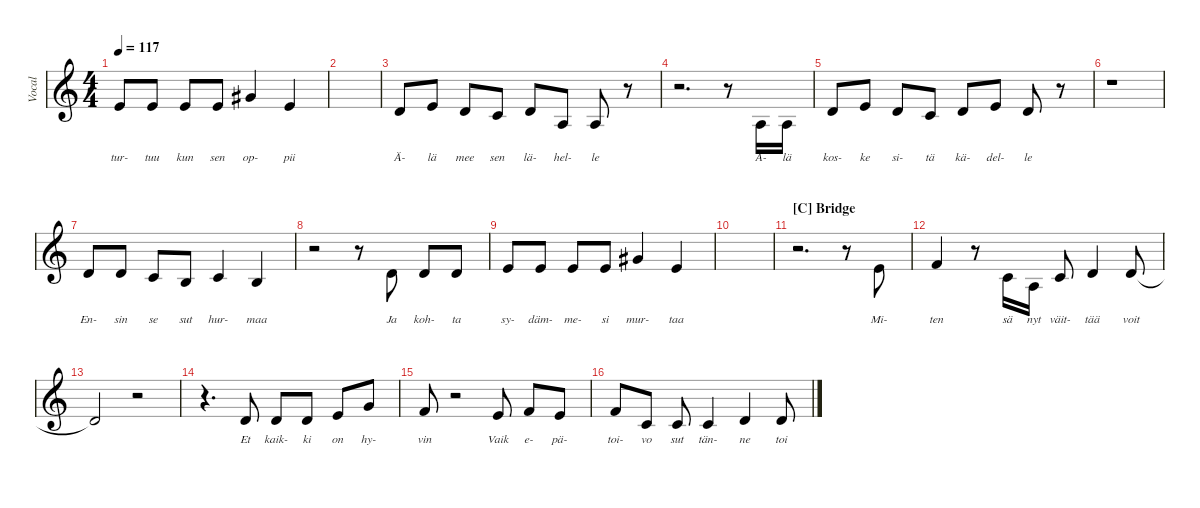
\defaultSystemsLayout 4
\hideDynamics
\bracketExtendMode nobrackets
\track ("Vocal" "Vocal") {instrument lead6voice}
\staff {score}
\tuning (E4 B3 G3 D3 A2 E2)
\ts (4 4)
\scale
0.14693
\tempo 117
\accidentals auto
\clef g2
\ottava regular
\simile none
\ks c
0.1.8{lyrics (0 "tur-") lyrics (1 "") lyrics (2 "") lyrics (3 "") lyrics (4 "") dy mf beam Up} 0.1.8{lyrics (0 "tuu") lyrics (1 "") lyrics (2 "") lyrics (3 "") lyrics (4 "") beam Up} 0.1.8{lyrics (0 "kun") lyrics (1 "") lyrics (2 "") lyrics (3 "") lyrics (4 "") beam Up} 0.1.8{lyrics (0 "sen") lyrics (1 "") lyrics (2 "") lyrics (3 "") lyrics (4 "") beam Up} 4.1{acc #}.4{lyrics (0 "op-") lyrics (1 "") lyrics (2 "") lyrics (3 "") lyrics (4 "") beam Up} 0.1.4{lyrics (0 "pii") lyrics (1 "") lyrics (2 "") lyrics (3 "") lyrics (4 "") beam Up} |
\scale
0.0597163 |
\scale
0.199777 3.2.8{lyrics (0 "Ä-") lyrics (1 "") lyrics (2 "") lyrics (3 "") lyrics (4 "") beam Up} 0.1.8{lyrics (0 "lä") lyrics (1 "") lyrics (2 "") lyrics (3 "") lyrics (4 "") beam Up} 3.2.8{lyrics (0 "mee") lyrics (1 "") lyrics (2 "") lyrics (3 "") lyrics (4 "") beam Up} 1.2.8{lyrics (0 "sen") lyrics (1 "") lyrics (2 "") lyrics (3 "") lyrics (4 "") beam Up} 3.2.8{lyrics (0 "lä-") lyrics (1 "") lyrics (2 "") lyrics (3 "") lyrics (4 "") beam Up} 2.3.8{lyrics (0 "hel-") lyrics (1 "") lyrics (2 "") lyrics (3 "") lyrics (4 "") beam Up} 2.3.8{lyrics (0 "le") lyrics (1 "") lyrics (2 "") lyrics (3 "") lyrics (4 "") beam Up} r.8{beam Down} |
\scale
0.0889065 r.2{d beam Down} r.8{beam Down} 2.3.16{lyrics (0 "Ä-") lyrics (1 "") lyrics (2 "") lyrics (3 "") lyrics (4 "") beam Up} 2.3.16{lyrics (0 "lä") lyrics (1 "") lyrics (2 "") lyrics (3 "") lyrics (4 "") beam Up} |
\scale
0.182521 3.2.8{lyrics (0 "kos-") lyrics (1 "") lyrics (2 "") lyrics (3 "") lyrics (4 "") beam Up} 0.1.8{lyrics (0 "ke") lyrics (1 "") lyrics (2 "") lyrics (3 "") lyrics (4 "") beam Up} 3.2.8{lyrics (0 "si-") lyrics (1 "") lyrics (2 "") lyrics (3 "") lyrics (4 "") beam Up} 1.2.8{lyrics (0 "tä") lyrics (1 "") lyrics (2 "") lyrics (3 "") lyrics (4 "") beam Up} 3.2.8{lyrics (0 "kä-") lyrics (1 "") lyrics (2 "") lyrics (3 "") lyrics (4 "") beam Up} 0.1.8{lyrics (0 "del-") lyrics (1 "") lyrics (2 "") lyrics (3 "") lyrics (4 "") beam Up} 3.2.8{lyrics (0 "le") lyrics (1 "") lyrics (2 "") lyrics (3 "") lyrics (4 "") beam Up} r.8{beam Down} |
\scale
0.0584153 r.1{beam Down} |
\scale
0.153381 3.2.8{lyrics (0 "En-") lyrics (1 "") lyrics (2 "") lyrics (3 "") lyrics (4 "") beam Up} 3.2.8{lyrics (0 "sin") lyrics (1 "") lyrics (2 "") lyrics (3 "") lyrics (4 "") beam Up} 1.2.8{lyrics (0 "se") lyrics (1 "") lyrics (2 "") lyrics (3 "") lyrics (4 "") beam Up} 0.2.8{lyrics (0 "sut") lyrics (1 "") lyrics (2 "") lyrics (3 "") lyrics (4 "") beam Up} 1.2.4{lyrics (0 "hur-") lyrics (1 "") lyrics (2 "") lyrics (3 "") lyrics (4 "") beam Up} 0.2.4{lyrics (0 "maa") lyrics (1 "") lyrics (2 "") lyrics (3 "") lyrics (4 "") beam Up} |
\scale
0.0923263 r.2{beam Down} r.8{beam Down} 3.2.8{lyrics (0 "Ja") lyrics (1 "") lyrics (2 "") lyrics (3 "") lyrics (4 "") beam Up} 3.2.8{lyrics (0 "koh-") lyrics (1 "") lyrics (2 "") lyrics (3 "") lyrics (4 "") beam Up} 3.2.8{lyrics (0 "ta") lyrics (1 "") lyrics (2 "") lyrics (3 "") lyrics (4 "") beam Up} |
\scale
0.161307 0.1.8{lyrics (0 "sy-") lyrics (1 "") lyrics (2 "") lyrics (3 "") lyrics (4 "") beam Up} 0.1.8{lyrics (0 "däm-") lyrics (1 "") lyrics (2 "") lyrics (3 "") lyrics (4 "") beam Up} 0.1.8{lyrics (0 "me-") lyrics (1 "") lyrics (2 "") lyrics (3 "") lyrics (4 "") beam Up} 0.1.8{lyrics (0 "si") lyrics (1 "") lyrics (2 "") lyrics (3 "") lyrics (4 "") beam Up} 4.1{acc #}.4{lyrics (0 "mur-") lyrics (1 "") lyrics (2 "") lyrics (3 "") lyrics (4 "") beam Up} 0.1.4{lyrics (0 "taa") lyrics (1 "") lyrics (2 "") lyrics (3 "") lyrics (4 "") beam Up} |
\scale
0.0633667 |
\section ("C" "Bridge")
\scale
0.12989 r.2{d beam Down} r.8{beam Down} 0.1.8{lyrics (0 "Mi-") lyrics (1 "") lyrics (2 "") lyrics (3 "") lyrics (4 "") beam Up} |
\scale
0.258268 1.1.4{lyrics (0 "ten") lyrics (1 "") lyrics (2 "") lyrics (3 "") lyrics (4 "") beam Up} r.8{beam Down} 1.2.16{lyrics (0 "sä") lyrics (1 "") lyrics (2 "") lyrics (3 "") lyrics (4 "") beam Up} 2.3.16{lyrics (0 "nyt") lyrics (1 "") lyrics (2 "") lyrics (3 "") lyrics (4 "") beam Up} 1.2.8{lyrics (0 "väit-") lyrics (1 "") lyrics (2 "") lyrics (3 "") lyrics (4 "") beam Up} 3.2.4{lyrics (0 "tää") lyrics (1 "") lyrics (2 "") lyrics (3 "") lyrics (4 "") beam Up} 3.2.8{lyrics (0 "voit") lyrics (1 "") lyrics (2 "") lyrics (3 "") lyrics (4 "") beam Up} |
\scale
0.0580838 3.2{t}.2{beam Up} r.2{beam Down} |
\scale
0.151816 r.4{d beam Down} 3.2.8{lyrics (0 "Et") lyrics (1 "") lyrics (2 "") lyrics (3 "") lyrics (4 "") beam Up} 3.2.8{lyrics (0 "kaik-") lyrics (1 "") lyrics (2 "") lyrics (3 "") lyrics (4 "") beam Up} 3.2.8{lyrics (0 "ki") lyrics (1 "") lyrics (2 "") lyrics (3 "") lyrics (4 "") beam Up} 0.1.8{lyrics (0 "on") lyrics (1 "") lyrics (2 "") lyrics (3 "") lyrics (4 "") beam Up} 3.1.8{lyrics (0 "hy-") lyrics (1 "") lyrics (2 "") lyrics (3 "") lyrics (4 "") beam Up} |
\scale
0.116919 1.1.8{lyrics (0 "vin") lyrics (1 "") lyrics (2 "") lyrics (3 "") lyrics (4 "") beam Up} r.2{beam Down} 0.1.8{lyrics (0 "Vaik") lyrics (1 "") lyrics (2 "") lyrics (3 "") lyrics (4 "") beam Up} 1.1.8{lyrics (0 "e-") lyrics (1 "") lyrics (2 "") lyrics (3 "") lyrics (4 "") beam Up} 0.1.8{lyrics (0 "pä-") lyrics (1 "") lyrics (2 "") lyrics (3 "") lyrics (4 "") beam Up} |
\scale
0.161426 1.1.8{lyrics (0 "toi-") lyrics (1 "") lyrics (2 "") lyrics (3 "") lyrics (4 "") beam Up} 1.2.8{lyrics (0 "vo") lyrics (1 "") lyrics (2 "") lyrics (3 "") lyrics (4 "") beam Up} 1.2.8{lyrics (0 "sut") lyrics (1 "") lyrics (2 "") lyrics (3 "") lyrics (4 "") beam Up} 1.2.4{lyrics (0 "tän-") lyrics (1 "") lyrics (2 "") lyrics (3 "") lyrics (4 "") beam Up} 3.2.4{lyrics (0 "ne") lyrics (1 "") lyrics (2 "") lyrics (3 "") lyrics (4 "") beam Up} 3.2.8{lyrics (0 "toi") lyrics (1 "") lyrics (2 "") lyrics (3 "") lyrics (4 "") beam Up}
